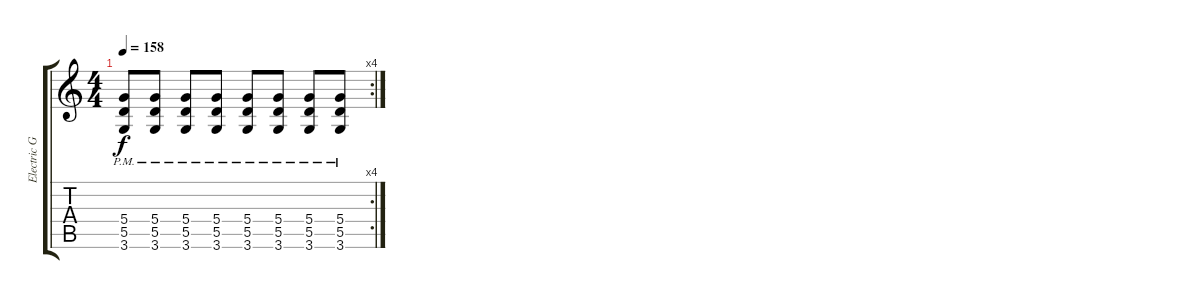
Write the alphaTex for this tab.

\track ("Electric Guitar" "Electric G") {instrument distortionguitar}
\staff {score tabs}
\tuning (E4 B3 G3 D3 A2 E2) {hide}
\rc 4
\ts (4 4)
\tempo 158
\clef g2
\ks c
(5.4{pm} 5.5{pm} 3.6{pm}).8{dy f} (5.4{pm} 5.5{pm} 3.6{pm}).8 (5.4{pm} 5.5{pm} 3.6{pm}).8 (5.4{pm} 5.5{pm} 3.6{pm}).8 (5.4{pm} 5.5{pm} 3.6{pm}).8 (5.4{pm} 5.5{pm} 3.6{pm}).8 (5.4{pm} 5.5{pm} 3.6{pm}).8 (5.4{pm} 5.5{pm} 3.6{pm}).8
